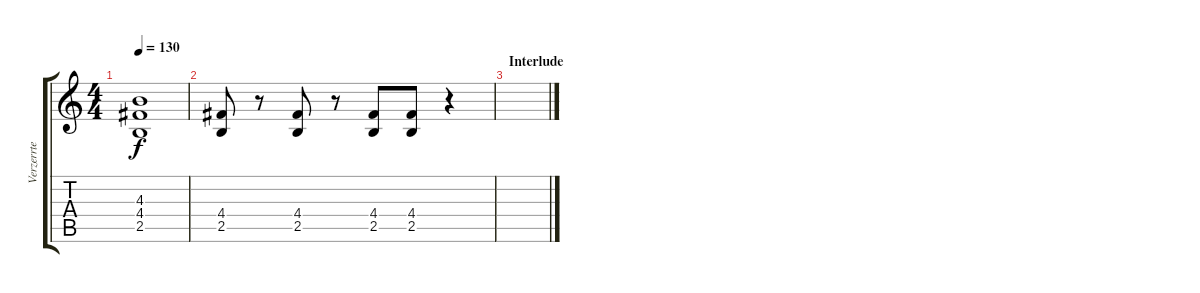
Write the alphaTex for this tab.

\track ("Verzerrte Gitarre I" "Verzerrte ") {instrument distortionguitar}
\staff {score tabs}
\tuning (E4 B3 G3 D3 A2 E2) {hide}
\ts (4 4)
\tempo 130
\clef g2
\ks c
(4.3 4.4 2.5).1{dy f} |
(4.4 2.5).8 r.8 (4.4 2.5).8 r.8 (4.4 2.5).8 (4.4 2.5).8 r.4 |
\section ("" "Interlude")
